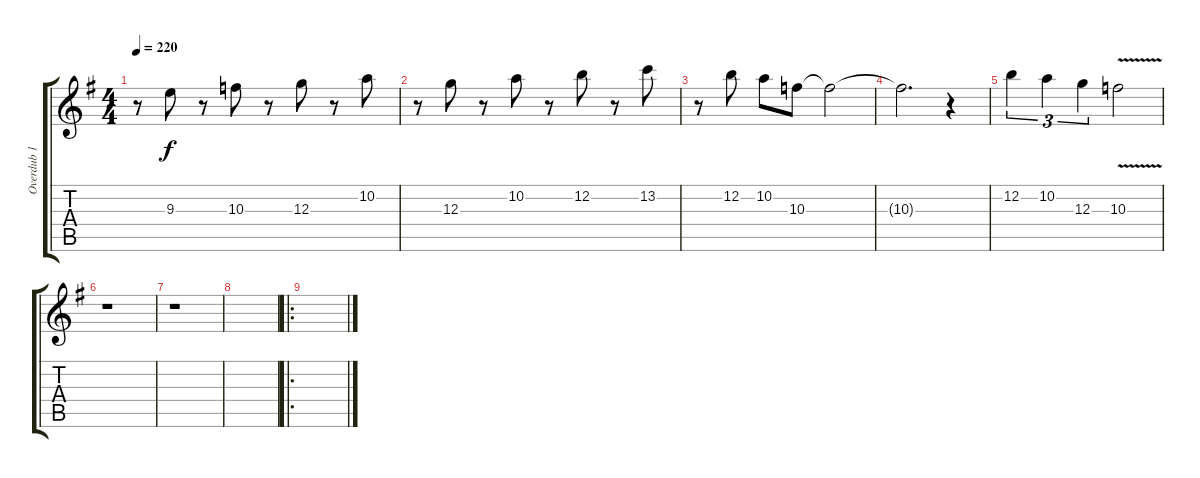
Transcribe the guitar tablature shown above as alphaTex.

\track ("Overdub 1" "Overdub 1") {instrument distortionguitar}
\staff {score tabs}
\tuning (E4 B3 G3 D3 A2 E2) {hide}
\ts (4 4)
\tempo 220
\clef g2
\ks g
r.8{dy f} 9.3.8 r.8 10.3.8 r.8 12.3.8 r.8 10.2.8 |
r.8 12.3.8 r.8 10.2.8 r.8 12.2.8 r.8 13.2.8 |
r.8 12.2.8 10.2.8 10.3.8 10.3{t}.2 |
10.3{t}.2{d} r.4 |
12.2.4{tu (3 2)} 10.2.4{tu (3 2)} 12.3.4{tu (3 2)} 10.3{v}.2 |
r.1 |
r.1 |
|
\ro
